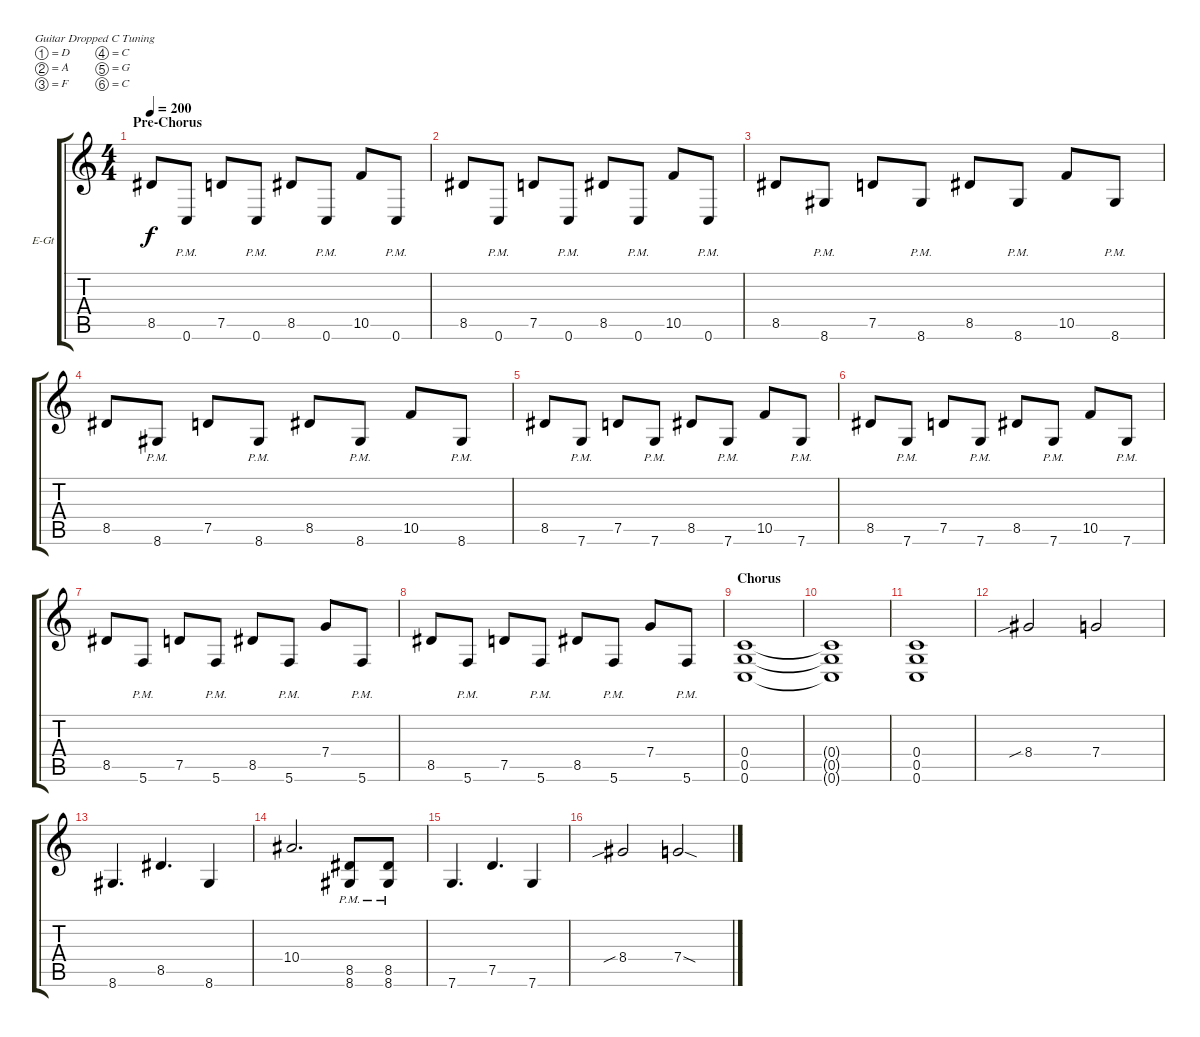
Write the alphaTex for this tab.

\defaultSystemsLayout 4
\bracketExtendMode groupsimilarinstruments
\firstSystemTrackNameOrientation horizontal
\otherSystemsTrackNameOrientation horizontal
\track ("Guitar 1" "E-Gt") {instrument distortionguitar}
\staff {score tabs}
\tuning (D4 A3 F3 C3 G2 C2)
\ts (4 4)
\section ("" "Pre-Chorus")
\tempo 200
\clef g2
\ks c
8.5.8{dy f} 0.6{pm}.8 7.5.8 0.6{pm}.8 8.5.8 0.6{pm}.8 10.5.8 0.6{pm}.8 |
8.5.8 0.6{pm}.8 7.5.8 0.6{pm}.8 8.5.8 0.6{pm}.8 10.5.8 0.6{pm}.8 |
8.5.8 8.6{pm}.8 7.5.8 8.6{pm}.8 8.5.8 8.6{pm}.8 10.5.8 8.6{pm}.8 |
8.5.8 8.6{pm}.8 7.5.8 8.6{pm}.8 8.5.8 8.6{pm}.8 10.5.8 8.6{pm}.8 |
8.5.8 7.6{pm}.8 7.5.8 7.6{pm}.8 8.5.8 7.6{pm}.8 10.5.8 7.6{pm}.8 |
8.5.8 7.6{pm}.8 7.5.8 7.6{pm}.8 8.5.8 7.6{pm}.8 10.5.8 7.6{pm}.8 |
8.5.8 5.6{pm}.8 7.5.8 5.6{pm}.8 8.5.8 5.6{pm}.8 7.4.8 5.6{pm}.8 |
8.5.8 5.6{pm}.8 7.5.8 5.6{pm}.8 8.5.8 5.6{pm}.8 7.4.8 5.6{pm}.8 |
\section ("" "Chorus")
(0.6 0.5 0.4).1 |
(0.4{t} 0.5{t} 0.6{t}).1 |
(0.6 0.5 0.4).1 |
8.4{sib}.2 7.4.2 |
8.6.4{d} 8.5.4{d} 8.6.4 |
10.4.2{d} (8.6{pm} 8.5{pm}).8 (8.6{pm} 8.5{pm}).8 |
7.6.4{d} 7.5.4{d} 7.6.4 |
8.4{sib}.2 7.4{sod}.2
